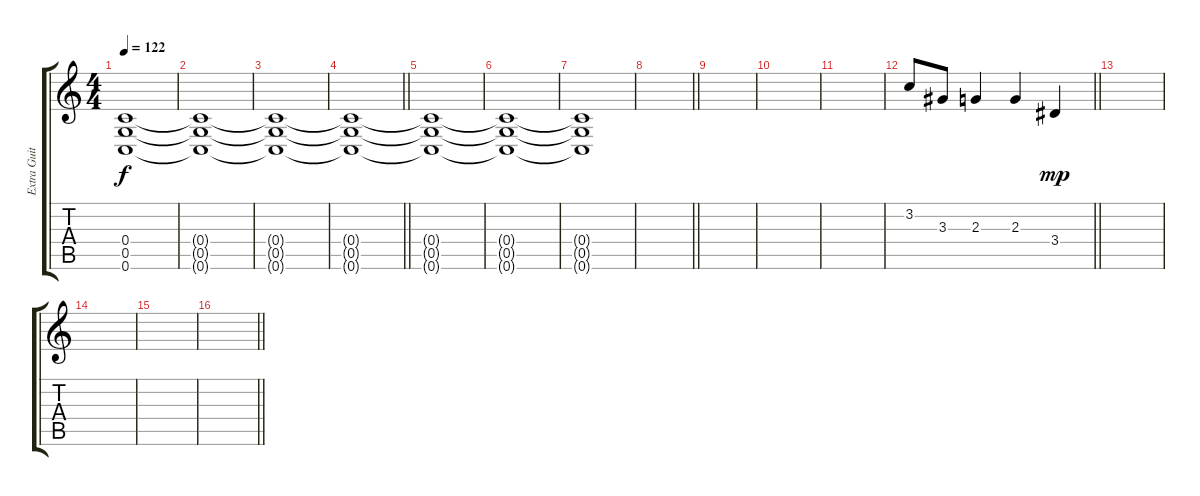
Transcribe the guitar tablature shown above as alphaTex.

\track ("Extra Guitar" "Extra Guit") {instrument distortionguitar}
\staff {score tabs}
\tuning (D4 A3 F3 C3 G2 C2) {hide}
\ts (4 4)
\tempo 122
\clef g2
\ks c
(0.4 0.5 0.6).1{dy f balance 0} |
(0.4{t} 0.5{t} 0.6{t}).1 |
(0.4{t} 0.5{t} 0.6{t}).1 |
\barLineRight lightlight
(0.4{t} 0.5{t} 0.6{t}).1 |
(0.4{t} 0.5{t} 0.6{t}).1{volume 0} |
(0.4{t} 0.5{t} 0.6{t}).1 |
(0.4{t} 0.5{t} 0.6{t}).1 |
\barLineRight lightlight
|
|
|
|
\barLineRight lightlight
3.2.8{volume 6 balance 8 instrument overdrivenguitar} 3.3.8 2.3.4 2.3.4 3.4.4{dy mp} |
|
|
|
\barLineRight lightlight
